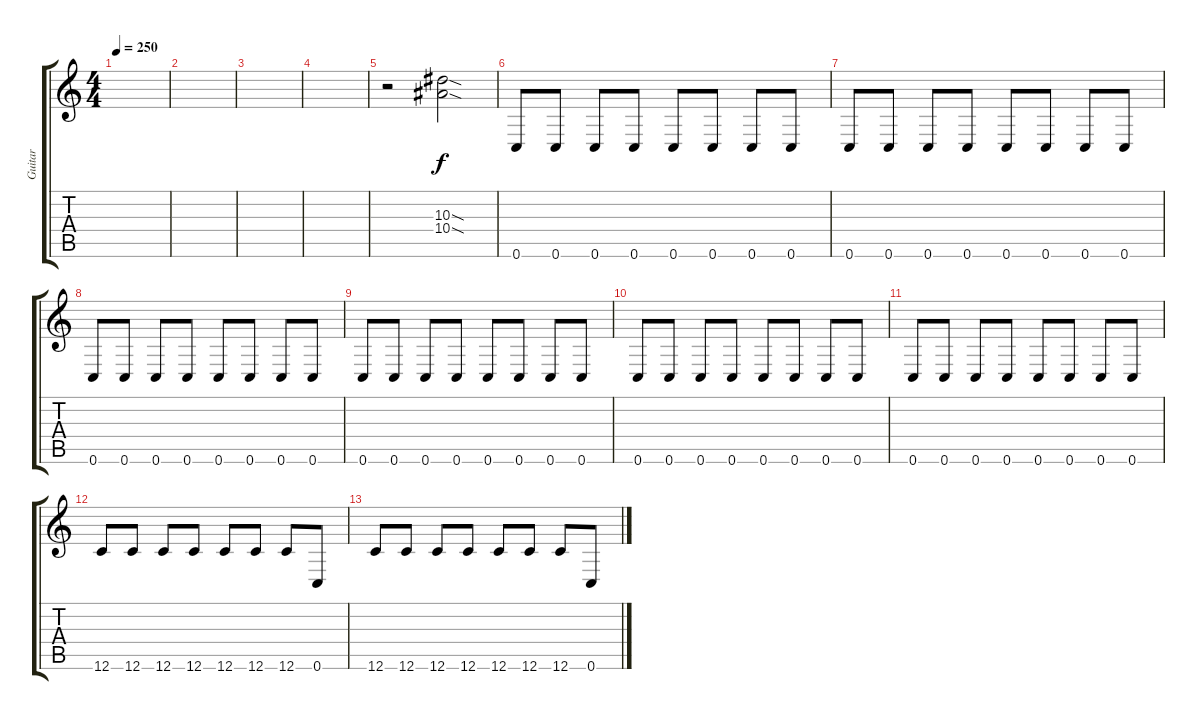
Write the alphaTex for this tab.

\track ("Guitar" "Guitar") {instrument distortionguitar}
\staff {score tabs}
\tuning (D4 A3 F3 C3 G2 C2) {hide}
\ts (4 4)
\tempo 250
\clef g2
\ks c
|
|
|
|
r.2 (10.3{sod} 10.4{sod}).2 |
0.6.8 0.6.8 0.6.8 0.6.8 0.6.8 0.6.8 0.6.8 0.6.8 |
0.6.8 0.6.8 0.6.8 0.6.8 0.6.8 0.6.8 0.6.8 0.6.8 |
0.6.8 0.6.8 0.6.8 0.6.8 0.6.8 0.6.8 0.6.8 0.6.8 |
0.6.8 0.6.8 0.6.8 0.6.8 0.6.8 0.6.8 0.6.8 0.6.8 |
0.6.8 0.6.8 0.6.8 0.6.8 0.6.8 0.6.8 0.6.8 0.6.8 |
0.6.8 0.6.8 0.6.8 0.6.8 0.6.8 0.6.8 0.6.8 0.6.8 |
12.6.8 12.6.8 12.6.8 12.6.8 12.6.8 12.6.8 12.6.8 0.6.8 |
12.6.8 12.6.8 12.6.8 12.6.8 12.6.8 12.6.8 12.6.8 0.6.8
